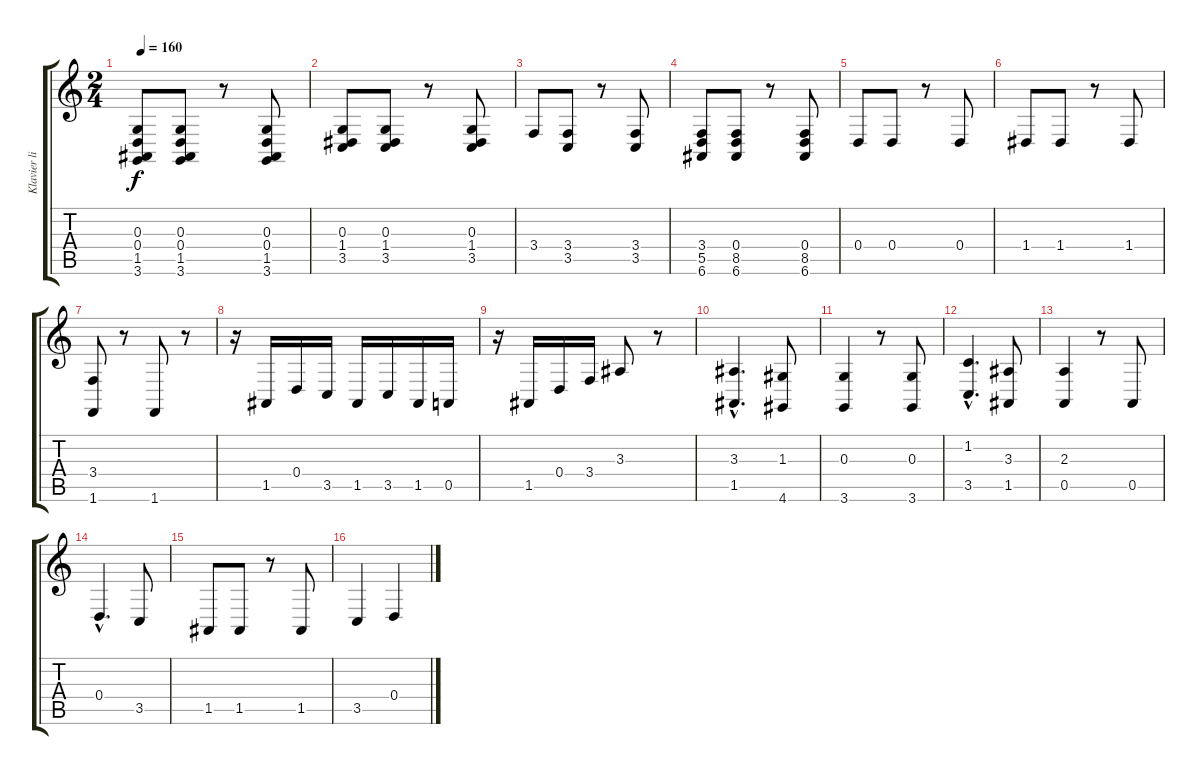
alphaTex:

\track ("Klavier linke Hand" "Klavier li") {instrument acousticgrandpiano}
\staff {score tabs}
\tuning (E4 B3 G3 D3 A2 E2) {hide}
\ts (2 4)
\tempo 160
\clef g2
\ks c
(0.3 0.4 1.5 3.6).8{dy f} (0.3 0.4 1.5 3.6).8 r.8 (0.3 0.4 1.5 3.6).8 |
(0.3 1.4 3.5).8 (0.3 1.4 3.5).8 r.8 (0.3 1.4 3.5).8 |
3.4.8 (3.4 3.5).8 r.8 (3.4 3.5).8 |
(3.4 5.5 6.6).8 (0.4 8.5 6.6).8 r.8 (0.4 8.5 6.6).8 |
0.4.8 0.4.8 r.8 0.4.8 |
1.4.8 1.4.8 r.8 1.4.8 |
(3.4 1.6).8 r.8 1.6.8 r.8 |
r.16 1.5.16 0.4.16 3.5.16 1.5.16 3.5.16 1.5.16 0.5.16 |
r.16 1.5.16 0.4.16 3.4.16 3.3.8 r.8 |
(3.3{hac} 1.5{hac}).4{d} (1.3 4.6).8 |
(0.3 3.6).4 r.8 (0.3 3.6).8 |
(1.2{hac} 3.5{hac}).4{d} (3.3 1.5).8 |
(2.3 0.5).4 r.8 0.5.8 |
0.4{hac}.4{d} 3.5.8 |
1.5.8 1.5.8 r.8 1.5.8 |
3.5.4 0.4.4
